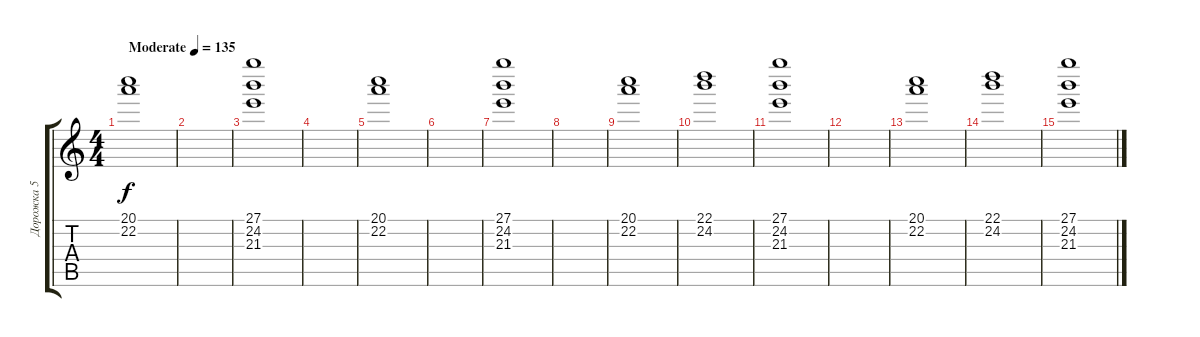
\track ("Дорожка 5" "Дорожка 5") {instrument electricbassfinger}
\staff {score tabs}
\tuning (E4 B3 G3 D3 A2 E2) {hide}
\ts (4 4)
\tempo (135 "Moderate")
\clef g2
\ks c
(20.1 22.2).1{dy f instrument electricbassfinger} |
|
(27.1 24.2 21.3).1 |
|
(20.1 22.2).1 |
|
(27.1 24.2 21.3).1 |
|
(20.1 22.2).1 |
(22.1 24.2).1 |
(27.1 24.2 21.3).1 |
|
(20.1 22.2).1 |
(22.1 24.2).1 |
(27.1 24.2 21.3).1
